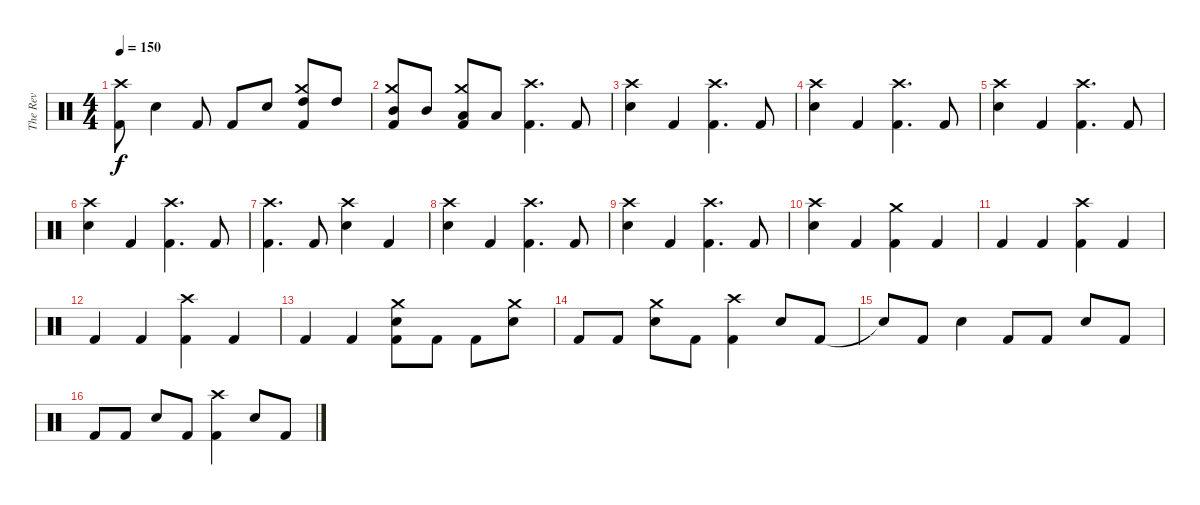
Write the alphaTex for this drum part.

\track ("The Rev" "The Rev") {instrument percussion}
\staff {score}
\articulation defaults
\ts (4 4)
\tempo 150
\clef neutral
\ks c
("Crash high (hit)" "Kick (hit) 2").8{dy f} "Snare (hit) 2".4 "Kick (hit) 2".8 "Kick (hit) 2".8 "Snare (hit) 2".8 ("Crash medium (hit)" "High Tom (hit)" "Kick (hit) 2").8 "High Tom (hit)".8 |
("Crash medium (hit)" "Mid Tom (hit)" "Kick (hit) 2").8 "Mid Tom (hit)".8 ("Crash medium (hit)" "Low Tom (hit)" "Kick (hit) 2").8 "Low Tom (hit)".8 ("Crash high (hit)" "Kick (hit) 2").4{d} "Kick (hit) 2".8 |
("Crash high (hit)" "Snare (hit) 2").4 "Kick (hit) 2".4 ("Crash high (hit)" "Kick (hit) 2").4{d} "Kick (hit) 2".8 |
("Crash high (hit)" "Snare (hit) 2").4 "Kick (hit) 2".4 ("Crash high (hit)" "Kick (hit) 2").4{d} "Kick (hit) 2".8 |
("Crash high (hit)" "Snare (hit) 2").4 "Kick (hit) 2".4 ("Crash high (hit)" "Kick (hit) 2").4{d} "Kick (hit) 2".8 |
("Crash high (hit)" "Snare (hit) 2").4 "Kick (hit) 2".4 ("Crash high (hit)" "Kick (hit) 2").4{d} "Kick (hit) 2".8 |
("Crash high (hit)" "Kick (hit) 2").4{d} "Kick (hit) 2".8 ("Crash high (hit)" "Snare (hit) 2").4 "Kick (hit) 2".4 |
("Crash high (hit)" "Snare (hit) 2").4 "Kick (hit) 2".4 ("Crash high (hit)" "Kick (hit) 2").4{d} "Kick (hit) 2".8 |
("Crash high (hit)" "Snare (hit) 2").4 "Kick (hit) 2".4 ("Crash high (hit)" "Kick (hit) 2").4{d} "Kick (hit) 2".8 |
("Crash high (hit)" "Snare (hit) 2").4 "Kick (hit) 2".4 ("Crash medium (hit)" "Kick (hit) 2").4 "Kick (hit) 2".4 |
"Kick (hit) 2".4 "Kick (hit) 2".4 ("Crash high (hit)" "Kick (hit) 2").4 "Kick (hit) 2".4 |
"Kick (hit) 2".4 "Kick (hit) 2".4 ("Crash high (hit)" "Kick (hit) 2").4 "Kick (hit) 2".4 |
"Kick (hit) 2".4 "Kick (hit) 2".4 ("Crash medium (hit)" "Snare (hit) 2" "Kick (hit) 2").8 "Kick (hit) 2".8 "Kick (hit) 2".8 ("Crash medium (hit)" "Snare (hit) 2").8 |
"Kick (hit) 2".8 "Kick (hit) 2".8 ("Crash medium (hit)" "Snare (hit) 2").8 "Kick (hit) 2".8 ("Crash high (hit)" "Kick (hit) 2").4 "Snare (hit) 2".8 "Kick (hit) 2".8 |
"Snare (hit)"{t}.8 "Kick (hit) 2".8 "Snare (hit) 2".4 "Kick (hit) 2".8 "Kick (hit) 2".8 "Snare (hit) 2".8 "Kick (hit) 2".8 |
"Kick (hit) 2".8 "Kick (hit) 2".8 "Snare (hit) 2".8 "Kick (hit) 2".8 ("Crash high (hit)" "Kick (hit) 2").4 "Snare (hit) 2".8 "Kick (hit) 2".8
